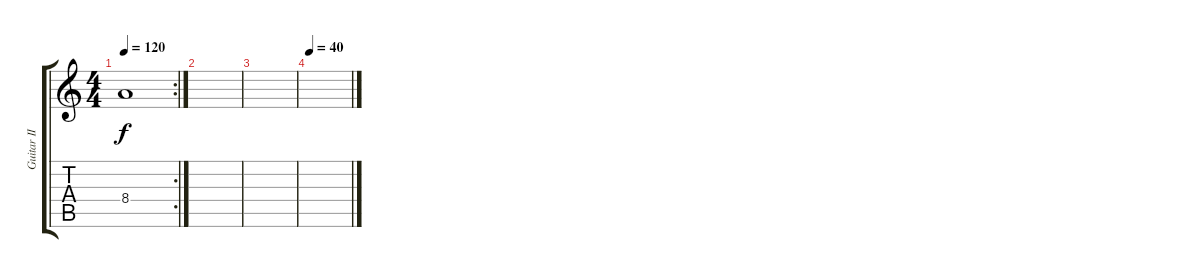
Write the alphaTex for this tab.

\track ("Guitar II" "Guitar II") {instrument distortionguitar}
\staff {score tabs}
\tuning (Eb4 Bb3 Gb3 Db3 Ab2 Eb2) {hide}
\rc 2
\ts (4 4)
\tempo 120
\clef g2
\ks c
8.4.1{dy f} |
|
|
\tempo 40
